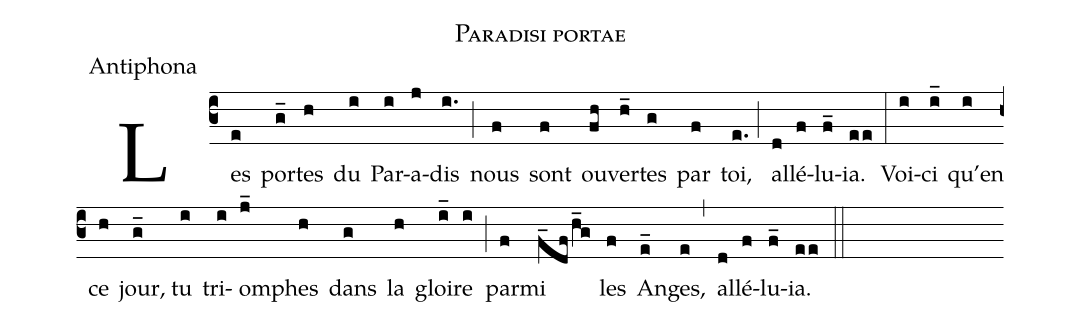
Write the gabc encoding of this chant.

name:Paradisi portae;
office-part:Antiphona;
%%
annotation: A/. 4 b
%%
(c3)Les(e) por(g_)tes(h) du(i) Par(i)a(j)dis(i.) (;) nous(f) sont(f) ou(fh)ver(h_)tes(g) par(f) toi,(e.) (;) al(d)lé(f)lu(f_)ia.(ee) (:) Voi(i)ci(i_) qu'en(i) ce(h) jour(g_), tu(i) tri(i)om(j_)phes(h) dans(g) la(h) gloi(i_)re(i) (;) par(f)mi(f_dfh_g) les(f) An(e_)ges,(e) (,) al(d)lé(f)lu(f_)ia.(ee) (::)
